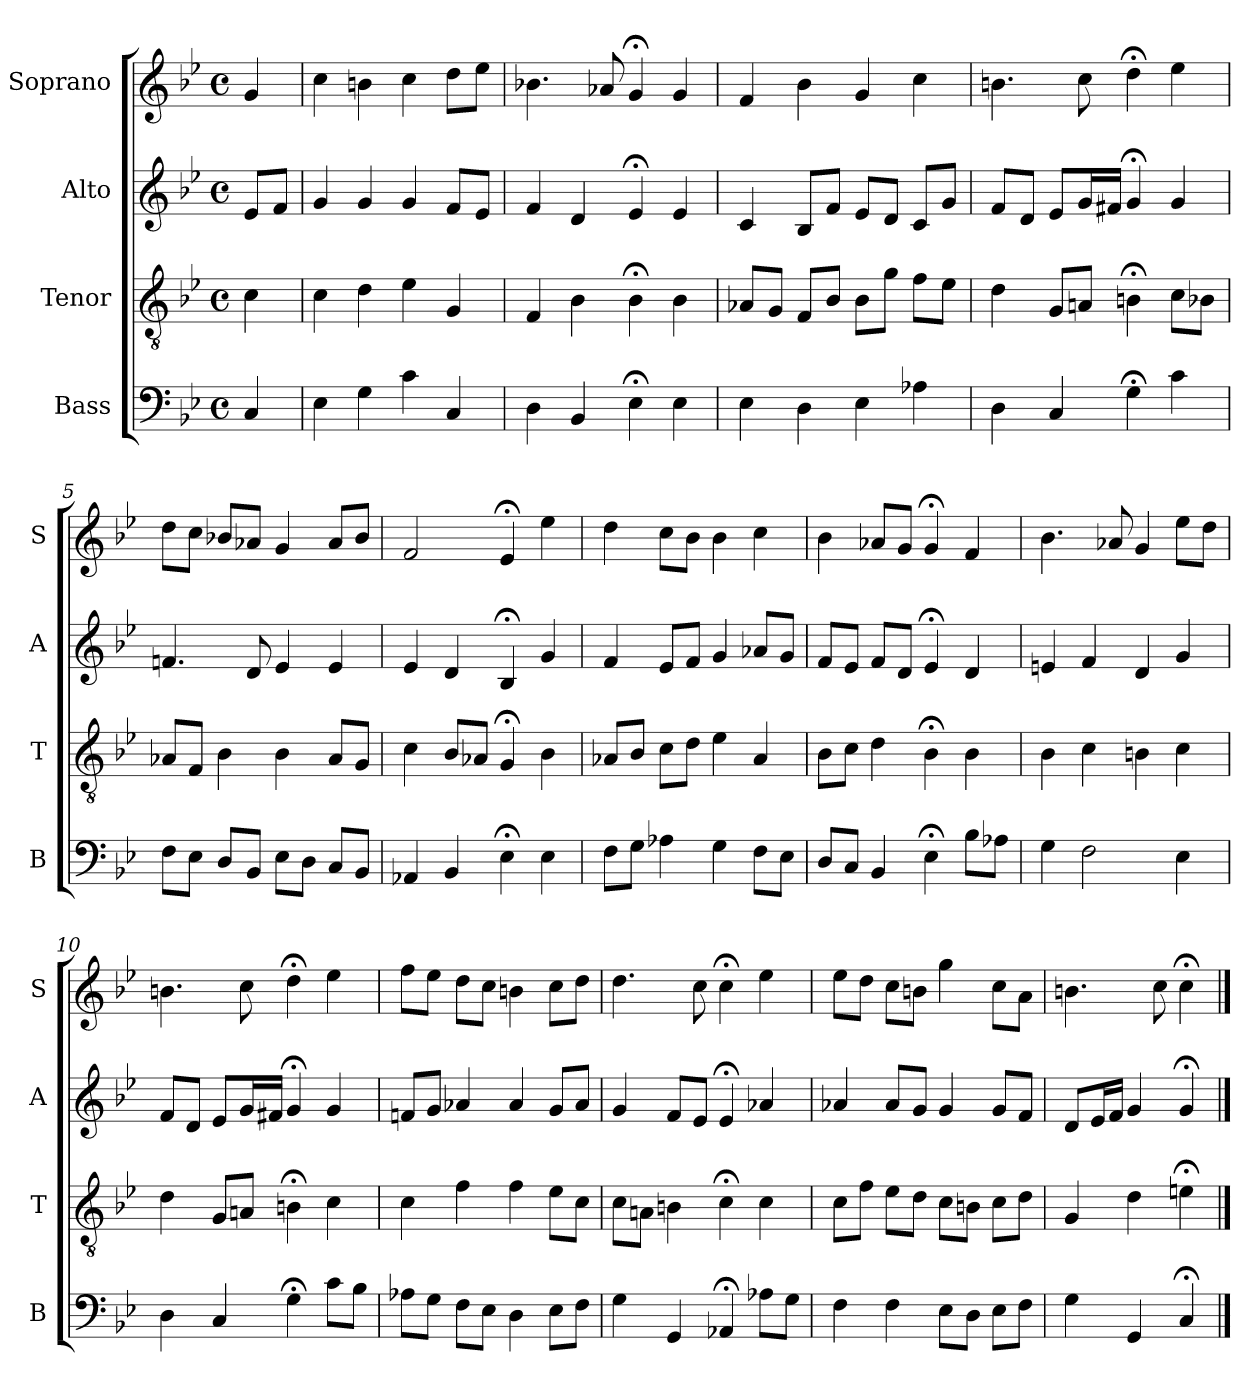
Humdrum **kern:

**kern	**kern	**kern	**kern
*part4	*part3	*part2	*part1
*staff4	*staff3	*staff2	*staff1
*I"Bass	*I"Tenor	*I"Alto	*I"Soprano
*I'B	*I'T	*I'A	*I'S
*clefF4	*clefGv2	*clefG2	*clefG2
*k[b-e-]	*k[b-e-]	*k[b-e-]	*k[b-e-]
*C:dor	*C:dor	*C:dor	*C:dor
*M4/4	*M4/4	*M4/4	*M4/4
*met(c)	*met(c)	*met(c)	*met(c)
*MM100	*MM100	*MM100	*MM100
=	=	=	=
4C	4c	8e-L	4g
.	.	8fJ	.
=1	=1	=1	=1
4E-	4c	4g	4cc
4G	4d	4g	4bn
4c	4e-	4g	4cc
4C	4G	8fL	8ddL
.	.	8e-J	8ee-J
=2	=2	=2	=2
4D	4F	4f	4.b-X
4BB-	4B-	4d	.
.	.	.	8a-X
4E-;<	4B-;<	4e-;<	4g;<
4E-	4B-	4e-	4g
=3	=3	=3	=3
4E-	8A-XL	4c	4f
.	8GJ	.	.
4D	8FL	8B-L	4b-
.	8B-J	8fJ	.
4E-	8B-L	8e-L	4g
.	8gJ	8dJ	.
4A-X	8fL	8cL	4cc
.	8e-J	8gJ	.
=4	=4	=4	=4
4Di	4di	8fiL	4.bni
.	.	8dJ	.
4C	8GL	8e-L	.
.	8AnJ	16gL	8cc
.	.	16f#XJJ	.
4G;<	4Bn;<	4g;<	4dd;<
4c	8cL	4g	4ee-
.	8B-XJ	.	.
=5	=5	=5	=5
8FiL	8A-XiL	4.fni	8ddiL
8E-J	8FJ	.	8ccJ
8DL	4B-	.	8b-XL
8BB-J	.	8d	8a-XJ
8E-L	4B-	4e-	4g
8DJ	.	.	.
8CL	8A-L	4e-	8a-L
8BB-J	8GJ	.	8b-J
=6	=6	=6	=6
4AA-X	4c	4e-	2f
4BB-	8B-L	4d	.
.	8A-XJ	.	.
4E-;<	4G;<	4B-;<	4e-;<
4E-	4B-	4g	4ee-
=7	=7	=7	=7
8FiL	8A-XiL	4fi	4ddi
8GJ	8B-J	.	.
4A-X	8cL	8e-L	8ccL
.	8dJ	8fJ	8b-J
4G	4e-	4g	4b-
8FL	4A-	8a-XL	4cc
8E-J	.	8gJ	.
=8	=8	=8	=8
8DL	8B-L	8fL	4b-
8CJ	8cJ	8e-J	.
4BB-	4d	8fL	8a-XL
.	.	8dJ	8gJ
4E-;<	4B-;<	4e-;<	4g;<
8B-L	4B-	4d	4f
8A-XJ	.	.	.
=9	=9	=9	=9
4Gi	4B-i	4eni	4.b-i
2F	4c	4f	.
.	.	.	8a-X
.	4Bn	4d	4g
4E-	4c	4g	8ee-L
.	.	.	8ddJ
=10	=10	=10	=10
4Di	4di	8fiL	4.bni
.	.	8dJ	.
4C	8GL	8e-L	.
.	8AnJ	16gL	8cc
.	.	16f#XJJ	.
4G;<	4Bn;<	4g;<	4dd;<
8cL	4c	4g	4ee-
8B-J	.	.	.
=11	=11	=11	=11
8A-XL	4c	8fnL	8ffL
8GJ	.	8gJ	8ee-J
8FiL	4fi	4a-Xi	8ddiL
8E-J	.	.	8ccJ
4D	4f	4a-	4bn
8E-L	8e-L	8gL	8ccL
8FJ	8cJ	8a-J	8ddJ
=12	=12	=12	=12
4G	8cL	4g	4.dd
.	8AnJ	.	.
4GG	4Bn	8fL	.
.	.	8e-J	8cc
4AA-X;<	4c;<	4e-;<	4cc;<
8A-XL	4c	4a-X	4ee-
8GJ	.	.	.
=13	=13	=13	=13
4F	8cL	4a-X	8ee-L
.	8fJ	.	8ddJ
4F	8e-L	8a-L	8ccL
.	8dJ	8gJ	8bnJ
8E-L	8cL	4g	4gg
8DJ	8BnJ	.	.
8E-L	8cL	8gL	8ccL
8FJ	8dJ	8fJ	8aJ
=14	=14	=14	=14
4G	4G	8dL	4.bn
.	.	16e-L	.
.	.	16fJJ	.
4GG	4d	4g	.
.	.	.	8cc
4C;<	4en;<	4g;<	4cc;<
==	==	==	==
*-	*-	*-	*-
